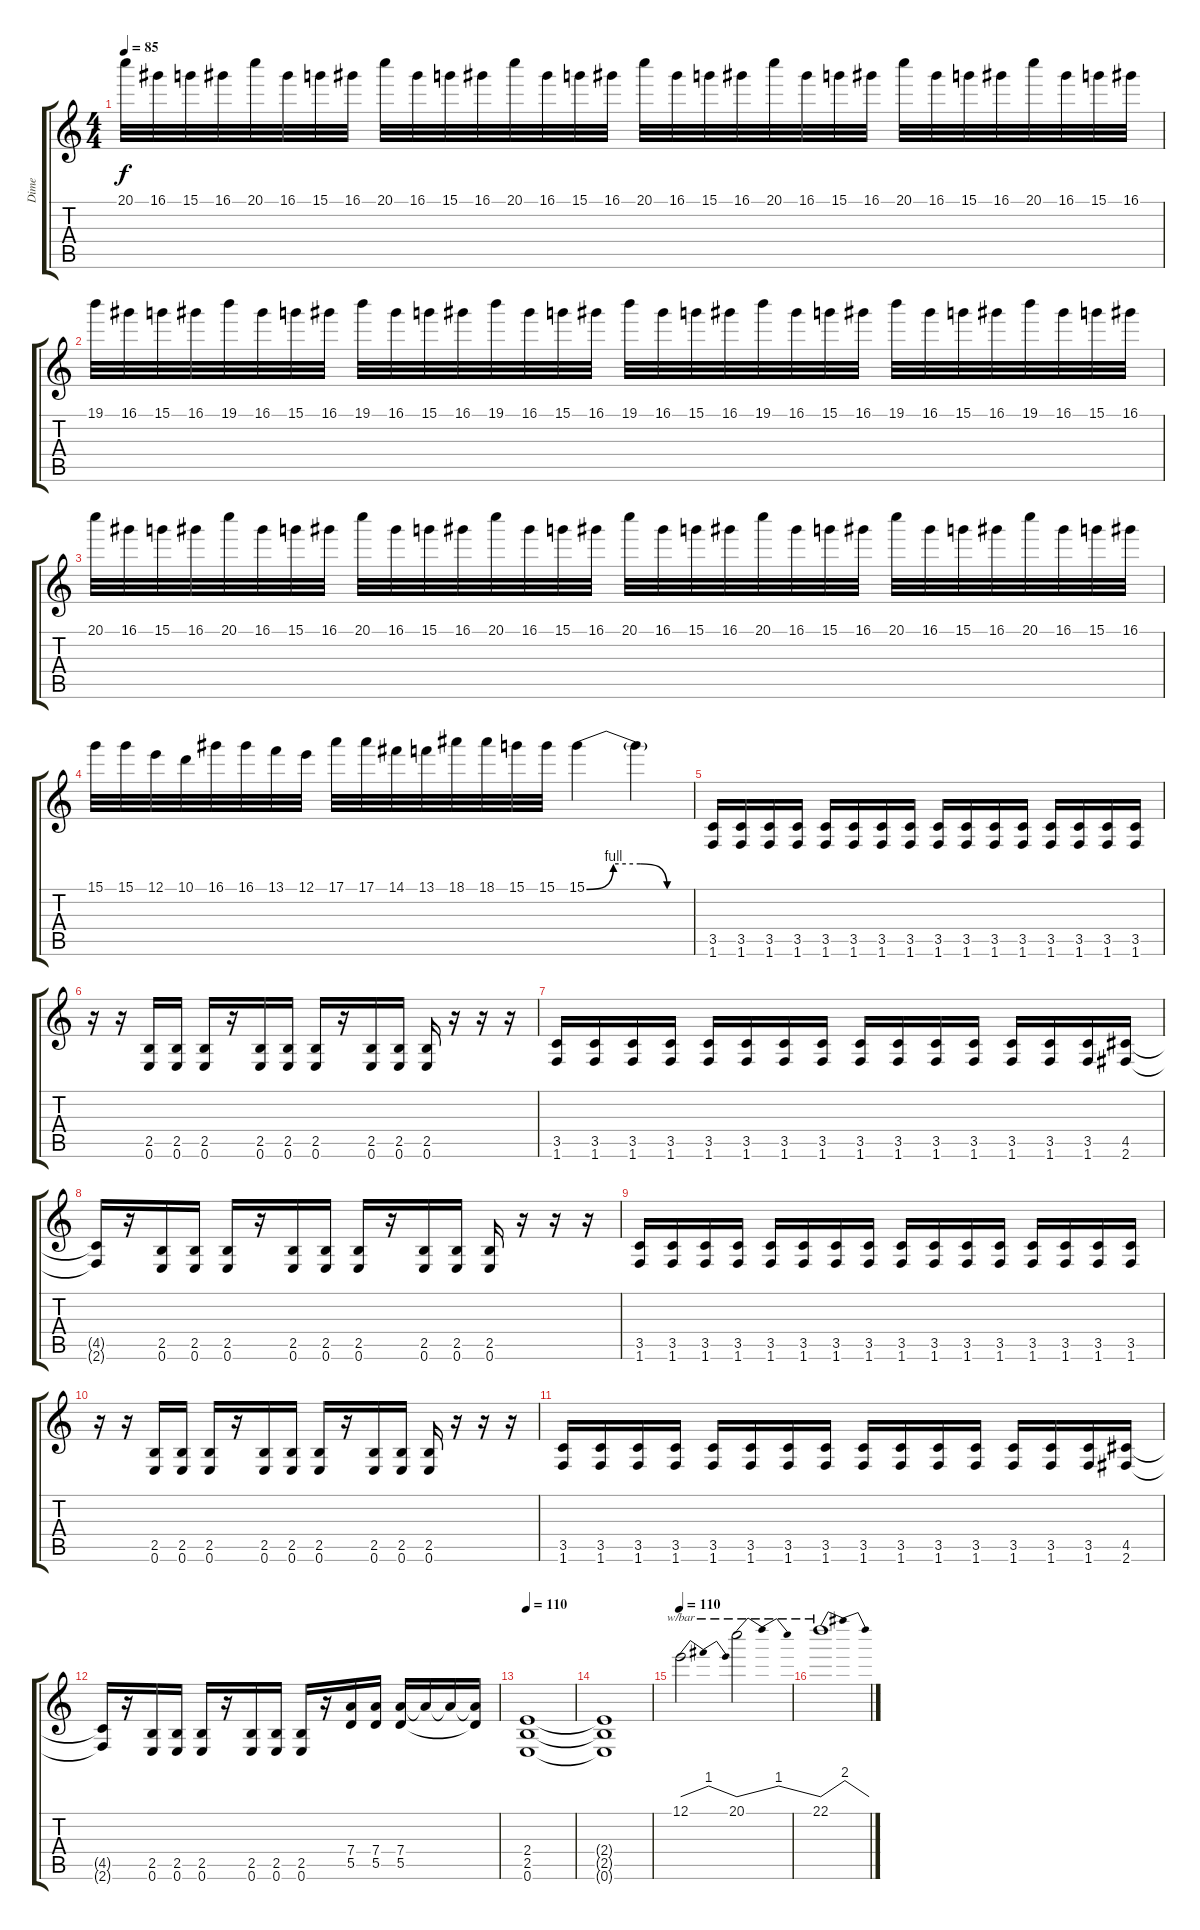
\track ("Dime" "Dime") {instrument distortionguitar}
\staff {score tabs}
\tuning (E4 B3 G3 D3 A2 E2) {hide}
\ts (4 4)
\tempo 85
\clef g2
\ks c
20.1.32{dy f} 16.1.32 15.1.32 16.1.32 20.1.32 16.1.32 15.1.32 16.1.32 20.1.32 16.1.32 15.1.32 16.1.32 20.1.32 16.1.32 15.1.32 16.1.32 20.1.32 16.1.32 15.1.32 16.1.32 20.1.32 16.1.32 15.1.32 16.1.32 20.1.32 16.1.32 15.1.32 16.1.32 20.1.32 16.1.32 15.1.32 16.1.32 |
19.1.32 16.1.32 15.1.32 16.1.32 19.1.32 16.1.32 15.1.32 16.1.32 19.1.32 16.1.32 15.1.32 16.1.32 19.1.32 16.1.32 15.1.32 16.1.32 19.1.32 16.1.32 15.1.32 16.1.32 19.1.32 16.1.32 15.1.32 16.1.32 19.1.32 16.1.32 15.1.32 16.1.32 19.1.32 16.1.32 15.1.32 16.1.32 |
20.1.32 16.1.32 15.1.32 16.1.32 20.1.32 16.1.32 15.1.32 16.1.32 20.1.32 16.1.32 15.1.32 16.1.32 20.1.32 16.1.32 15.1.32 16.1.32 20.1.32 16.1.32 15.1.32 16.1.32 20.1.32 16.1.32 15.1.32 16.1.32 20.1.32 16.1.32 15.1.32 16.1.32 20.1.32 16.1.32 15.1.32 16.1.32 |
15.1.32 15.1.32 12.1.32 10.1.32 16.1.32 16.1.32 13.1.32 12.1.32 17.1.32 17.1.32 14.1.32 13.1.32 18.1.32 18.1.32 15.1.32 15.1.32 15.1{be (custom 0 0 15 4 30 4 45 0 60 0)}.4 15.1{t}.4 |
(3.5 1.6).16 (3.5 1.6).16 (3.5 1.6).16 (3.5 1.6).16 (3.5 1.6).16 (3.5 1.6).16 (3.5 1.6).16 (3.5 1.6).16 (3.5 1.6).16 (3.5 1.6).16 (3.5 1.6).16 (3.5 1.6).16 (3.5 1.6).16 (3.5 1.6).16 (3.5 1.6).16 (3.5 1.6).16 |
r.16 r.16 (2.5 0.6).16 (2.5 0.6).16 (2.5 0.6).16 r.16 (2.5 0.6).16 (2.5 0.6).16 (2.5 0.6).16 r.16 (2.5 0.6).16 (2.5 0.6).16 (2.5 0.6).16 r.16 r.16 r.16 |
(3.5 1.6).16 (3.5 1.6).16 (3.5 1.6).16 (3.5 1.6).16 (3.5 1.6).16 (3.5 1.6).16 (3.5 1.6).16 (3.5 1.6).16 (3.5 1.6).16 (3.5 1.6).16 (3.5 1.6).16 (3.5 1.6).16 (3.5 1.6).16 (3.5 1.6).16 (3.5 1.6).16 (4.5 2.6).16 |
(4.5{t} 2.6{t}).16 r.16 (2.5 0.6).16 (2.5 0.6).16 (2.5 0.6).16 r.16 (2.5 0.6).16 (2.5 0.6).16 (2.5 0.6).16 r.16 (2.5 0.6).16 (2.5 0.6).16 (2.5 0.6).16 r.16 r.16 r.16 |
(3.5 1.6).16 (3.5 1.6).16 (3.5 1.6).16 (3.5 1.6).16 (3.5 1.6).16 (3.5 1.6).16 (3.5 1.6).16 (3.5 1.6).16 (3.5 1.6).16 (3.5 1.6).16 (3.5 1.6).16 (3.5 1.6).16 (3.5 1.6).16 (3.5 1.6).16 (3.5 1.6).16 (3.5 1.6).16 |
r.16 r.16 (2.5 0.6).16 (2.5 0.6).16 (2.5 0.6).16 r.16 (2.5 0.6).16 (2.5 0.6).16 (2.5 0.6).16 r.16 (2.5 0.6).16 (2.5 0.6).16 (2.5 0.6).16 r.16 r.16 r.16 |
(3.5 1.6).16 (3.5 1.6).16 (3.5 1.6).16 (3.5 1.6).16 (3.5 1.6).16 (3.5 1.6).16 (3.5 1.6).16 (3.5 1.6).16 (3.5 1.6).16 (3.5 1.6).16 (3.5 1.6).16 (3.5 1.6).16 (3.5 1.6).16 (3.5 1.6).16 (3.5 1.6).16 (4.5 2.6).16 |
(4.5{t} 2.6{t}).16 r.16 (2.5 0.6).16 (2.5 0.6).16 (2.5 0.6).16 r.16 (2.5 0.6).16 (2.5 0.6).16 (2.5 0.6).16 r.16 (7.4 5.5).16 (7.4 5.5).16 (7.4 5.5).16 7.4{t}.16 7.4{t}.16 (7.4{t} 5.5{t}).16 |
\tempo 110
(2.4 2.5 0.6).1 |
(2.4{t} 2.5{t} 0.6{t}).1 |
\tempo 110
12.1.2{tbe (dip default 0 0 10 4 39 4 60 0)} 20.1.2{tbe (dip default 0 0 15 4 60 0)} |
22.1.1{tbe (dip default 0 0 5 8 45 8 60 0)}
